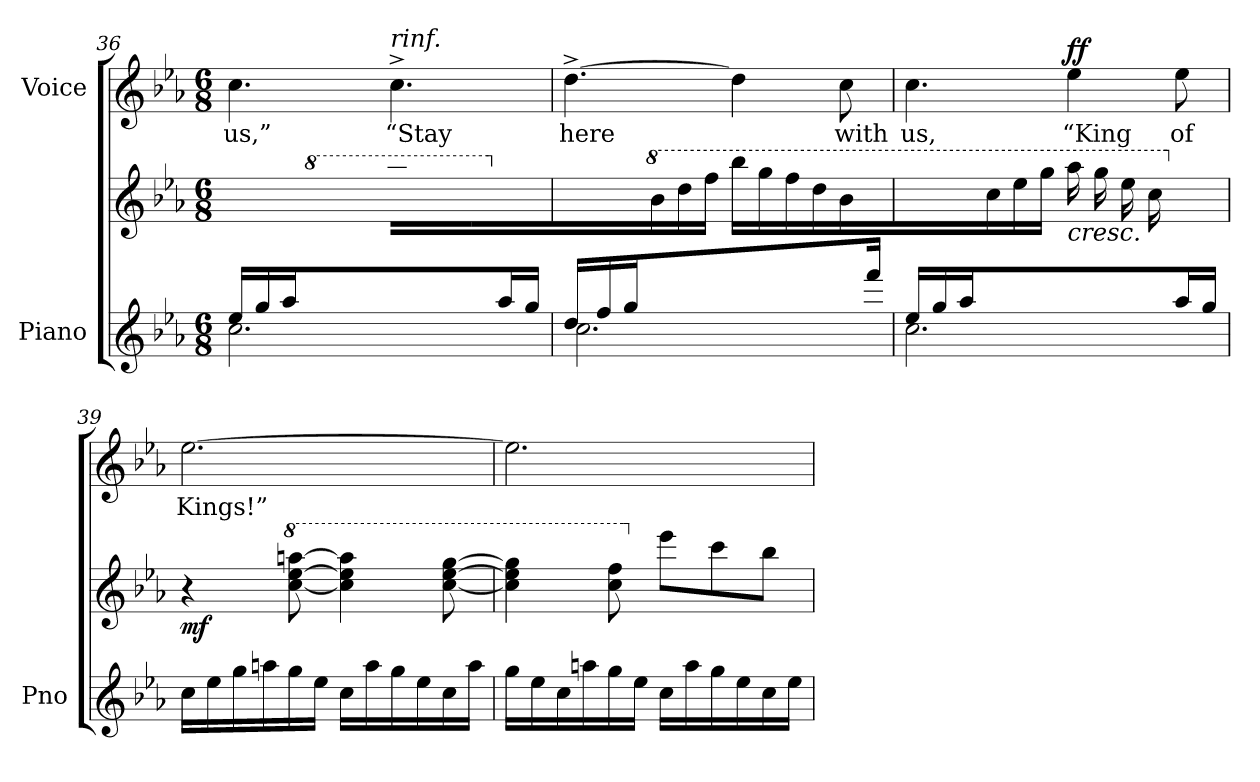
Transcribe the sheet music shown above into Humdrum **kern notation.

**kern	**kern	**dynam	**kern	**text	**dynam
*part2	*part2	*part2	*part1	*part1	*part1
*staff3	*staff2	*staff2/3	*staff1	*staff1	*staff1
*I"Piano	*	*	*I"Voice	*	*
*I'Pno	*	*	*	*	*
*clefG2	*clefG2	*	*clefG2	*	*
*k[b-e-a-]	*k[b-e-a-]	*	*k[b-e-a-]	*	*
*M6/8	*M6/8	*	*M6/8	*	*
=36	=36	=36	=36	=36	=36
*^	*	*	*	*	*
16ee-/LL	2.cc\	8.ryy	.	4.cc\	us,”	.
16gg/	.	.	.	.	.	.
16aa-/	.	.	.	.	.	.
*	*	*8va	*	*	*	*
4..ryy	.	16ccc\	.	.	.	.
.	.	16eee-\	.	.	.	.
.	.	16ggg\JJ	.	.	.	.
!	!	!	!	!LO:TX:i:t=rinf.	!	!
.	.	16aaa-\LL	.	4.cc^\	“Stay	.
.	.	16ggg\	.	.	.	.
.	.	16eee-\	.	.	.	.
.	.	16ccc\	.	.	.	.
*	*	*X8va	*	*	*	*
16aa-/	.	8ryy	.	.	.	.
16gg/JJ	.	.	.	.	.	.
=37	=37	=37	=37	=37	=37	=37
16dd/LL	2.cc\	8.ryy	.	[4.dd^\	here	.
16ff/	.	.	.	.	.	.
16gg/	.	.	.	.	.	.
*	*	*8va	*	*	*	*
2ryy	.	16bb-\	.	.	.	.
.	.	16ddd\	.	.	.	.
.	.	16fff\JJ	.	.	.	.
.	.	16bbb-\LL	.	4dd\]	.	.
.	.	16ggg\	.	.	.	.
.	.	16fff\	.	.	.	.
.	.	16ddd\	.	.	.	.
.	.	16bb-\	.	8cc\	with	.
16fff/JJ	.	16ryy	.	.	.	.
=38	=38	=38	=38	=38	=38	=38
*X8va	*	*	*	*	*	*
16ee-/LL	2.cc\	8.ryy	.	4.cc\	us,	.
16gg/	.	.	.	.	.	.
16aa-/	.	.	.	.	.	.
*	*	*8va	*	*	*	*
4..ryy	.	16ccc\	.	.	.	.
.	.	16eee-\	.	.	.	.
.	.	16ggg\JJ	.	.	.	.
!	!	!	!LO:HP:b	!	!	!LO:DY:a
.	.	16aaa-\LL	<	4ee-\	“King	ff
.	.	16ggg\	.	.	.	.
.	.	16eee-\	.	.	.	.
.	.	16ccc\	.	.	.	.
*	*	*X8va	*	*	*	*
16aa-/	.	8ryy	.	8ee-\	of	.
16gg/JJ	.	.	.	.	.	.
*v	*v	*	*	*	*	*
=39	=39	=39	=39	=39	=39
!	!	!LO:DY:b	!	!	!
16cc\LL	4r	mf	[2.ee-\	Kings!”	.
16ee-\	.	.	.	.	.
16gg\	.	.	.	.	.
16aan\	.	.	.	.	.
*	*8va	*	*	*	*
16gg\	[8ccc\ [8eee-\ [8aaan\	.	.	.	.
16ee-\JJ	.	.	.	.	.
16cc\LL	4ccc\] 4eee-\] 4aaa\]	.	.	.	.
16aa\	.	.	.	.	.
16gg\	.	.	.	.	.
16ee-\	.	.	.	.	.
16cc\	[8ccc\ [8eee-\ [8ggg\	.	.	.	.
16aa\JJ	.	.	.	.	.
=40	=40	=40	=40	=40	=40
*	*	*	*^	*	*
16gg\LL	4ccc\] 4eee-\] 4ggg\]	.	2.ee-\]	4.ryy	.	.
16ee-\	.	.	.	.	.	.
16cc\	.	.	.	.	.	.
16aan\	.	.	.	.	.	.
16gg\	8ccc\ 8fff\	.	.	.	.	.
16ee-\JJ	.	.	.	.	.	.
*	*X8va	*	*	*	*	*
16cc\LL	8eee-\L	.	.	4.ryy	.	.
16aa\	.	.	.	.	.	.
16gg\	8ccc\	.	.	.	.	.
16ee-\	.	.	.	.	.	.
16cc\	8bb-\J	.	.	.	.	.
16ee-\JJ	.	.	.	.	.	.
*	*	*	*v	*v	*	*
.	.	[	.	.	.
=	=	=	=	=	=
*-	*-	*-	*-	*-	*-
